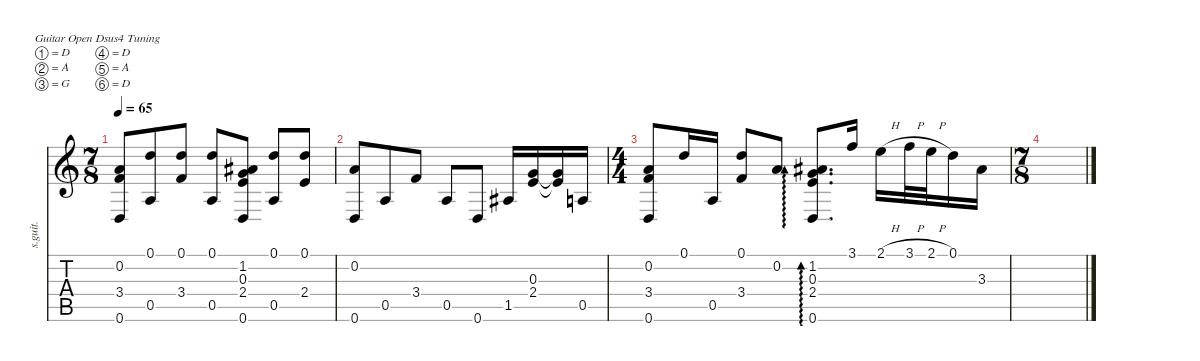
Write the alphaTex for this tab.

\defaultSystemsLayout 4
\hideDynamics
\bracketExtendMode nobrackets
\track ("Steel Guitar" "s.guit.") {instrument acousticguitarsteel}
\staff {score tabs}
\tuning (D4 A3 G3 D3 A2 D2)
\ts (7 8)
\beaming (8 3 2 2)
\tempo 65
\clef g2
\ks c
(0.2 3.4 0.6).8{dy mf beam Up} (0.1 0.5).8{beam Up} (0.1 3.4).8{beam Up} (0.1 0.5).8{beam Up} (1.2{acc #} 0.3 2.4 0.6).8{beam Up} (0.1 0.5).8{beam Up} (0.1 2.4).8{beam Up} |
(0.2 0.6).8{beam Up} 0.5.8{beam Up} 3.4.8{beam Up} 0.5.8{beam Up} 0.6.8{beam Up} 1.5{acc #}.16{beam Up} (2.4 0.3).16{beam Up} (0.3{t} 2.4{t}).16{beam Up} 0.5.16{beam Up} |
\ts (4 4)
\beaming (8 2 2 2 2)
(0.6 0.2 3.4).8{beam Up} 0.1.16{beam Up} 0.5.16{beam Up} (0.1 3.4).8{beam Up} 0.2.8{beam Up} (1.2{acc #} 0.3 2.4 0.6).8{d ad 0 beam Up} 3.1.16{beam Up} 2.1{h}.16{beam Down} 3.1{h}.32{beam Down} 2.1{h}.32{beam Down} 0.1.16{beam Down} 3.3{acc #}.16{beam Down} |
\ts (7 8)
\beaming (8 3 2 2)
